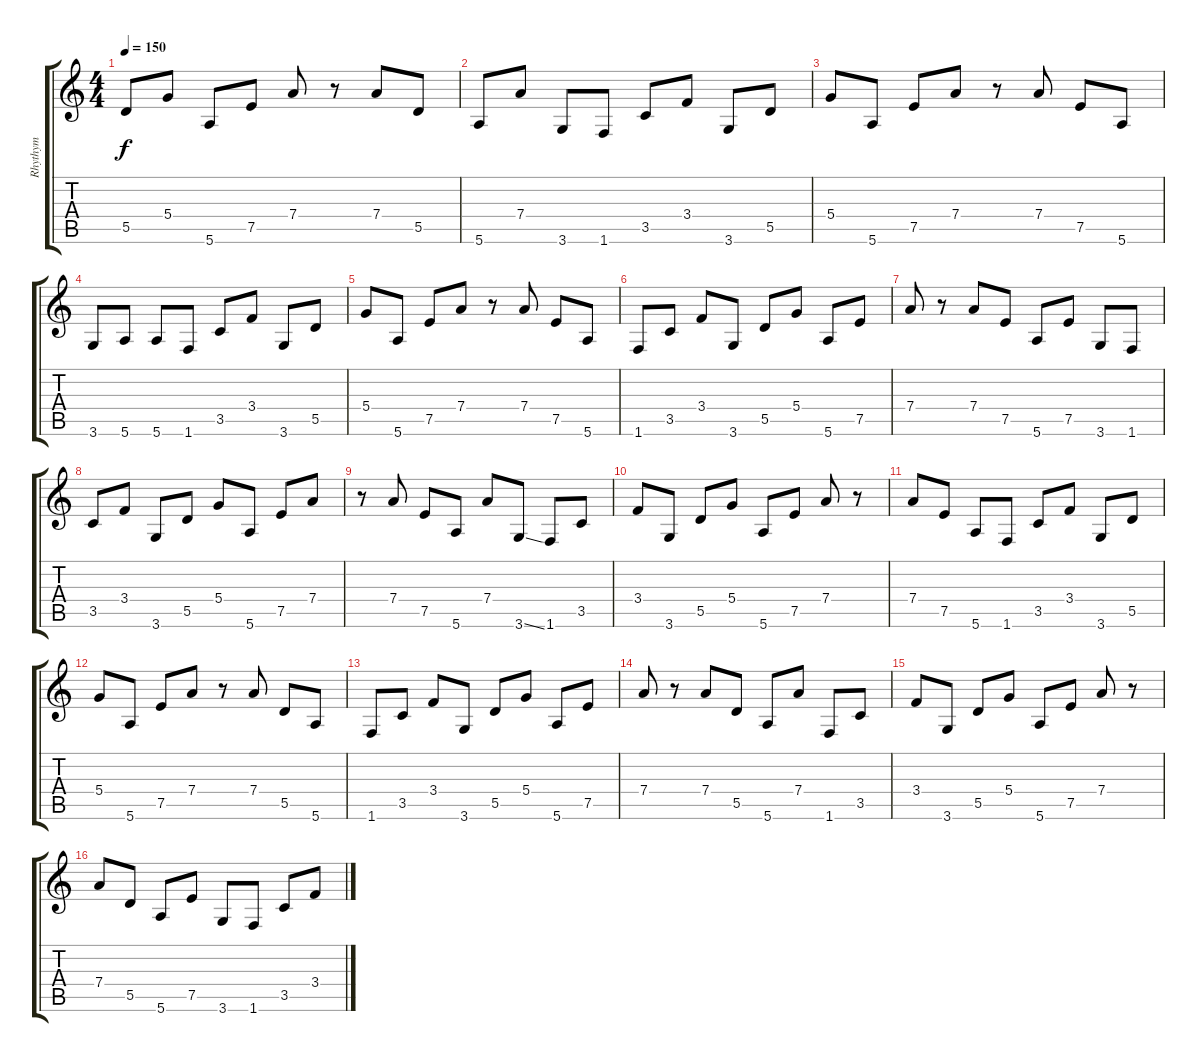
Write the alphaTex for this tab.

\track ("Rhythym" "Rhythym") {instrument distortionguitar}
\staff {score tabs}
\tuning (E4 B3 G3 D3 A2 E2) {hide}
\ts (4 4)
\tempo 150
\clef g2
\ks c
5.5.8{dy f} 5.4.8 5.6.8 7.5.8 7.4.8 r.8 7.4.8 5.5.8 |
5.6.8 7.4.8 3.6.8 1.6.8 3.5.8 3.4.8 3.6.8 5.5.8 |
5.4.8 5.6.8 7.5.8 7.4.8 r.8 7.4.8 7.5.8 5.6.8 |
3.6.8 5.6.8 5.6.8 1.6.8 3.5.8 3.4.8 3.6.8 5.5.8 |
5.4.8 5.6.8 7.5.8 7.4.8 r.8 7.4.8 7.5.8 5.6.8 |
1.6.8 3.5.8 3.4.8 3.6.8 5.5.8 5.4.8 5.6.8 7.5.8 |
7.4.8 r.8 7.4.8 7.5.8 5.6.8 7.5.8 3.6.8 1.6.8 |
3.5.8 3.4.8 3.6.8 5.5.8 5.4.8 5.6.8 7.5.8 7.4.8 |
r.8 7.4.8 7.5.8 5.6.8 7.4.8 3.6{ss}.8 1.6.8 3.5.8 |
3.4.8 3.6.8 5.5.8 5.4.8 5.6.8 7.5.8 7.4.8 r.8 |
7.4.8 7.5.8 5.6.8 1.6.8 3.5.8 3.4.8 3.6.8 5.5.8 |
5.4.8 5.6.8 7.5.8 7.4.8 r.8 7.4.8 5.5.8 5.6.8 |
1.6.8 3.5.8 3.4.8 3.6.8 5.5.8 5.4.8 5.6.8 7.5.8 |
7.4.8 r.8 7.4.8 5.5.8 5.6.8 7.4.8 1.6.8 3.5.8 |
3.4.8 3.6.8 5.5.8 5.4.8 5.6.8 7.5.8 7.4.8 r.8 |
7.4.8 5.5.8 5.6.8 7.5.8 3.6.8 1.6.8 3.5.8 3.4.8
